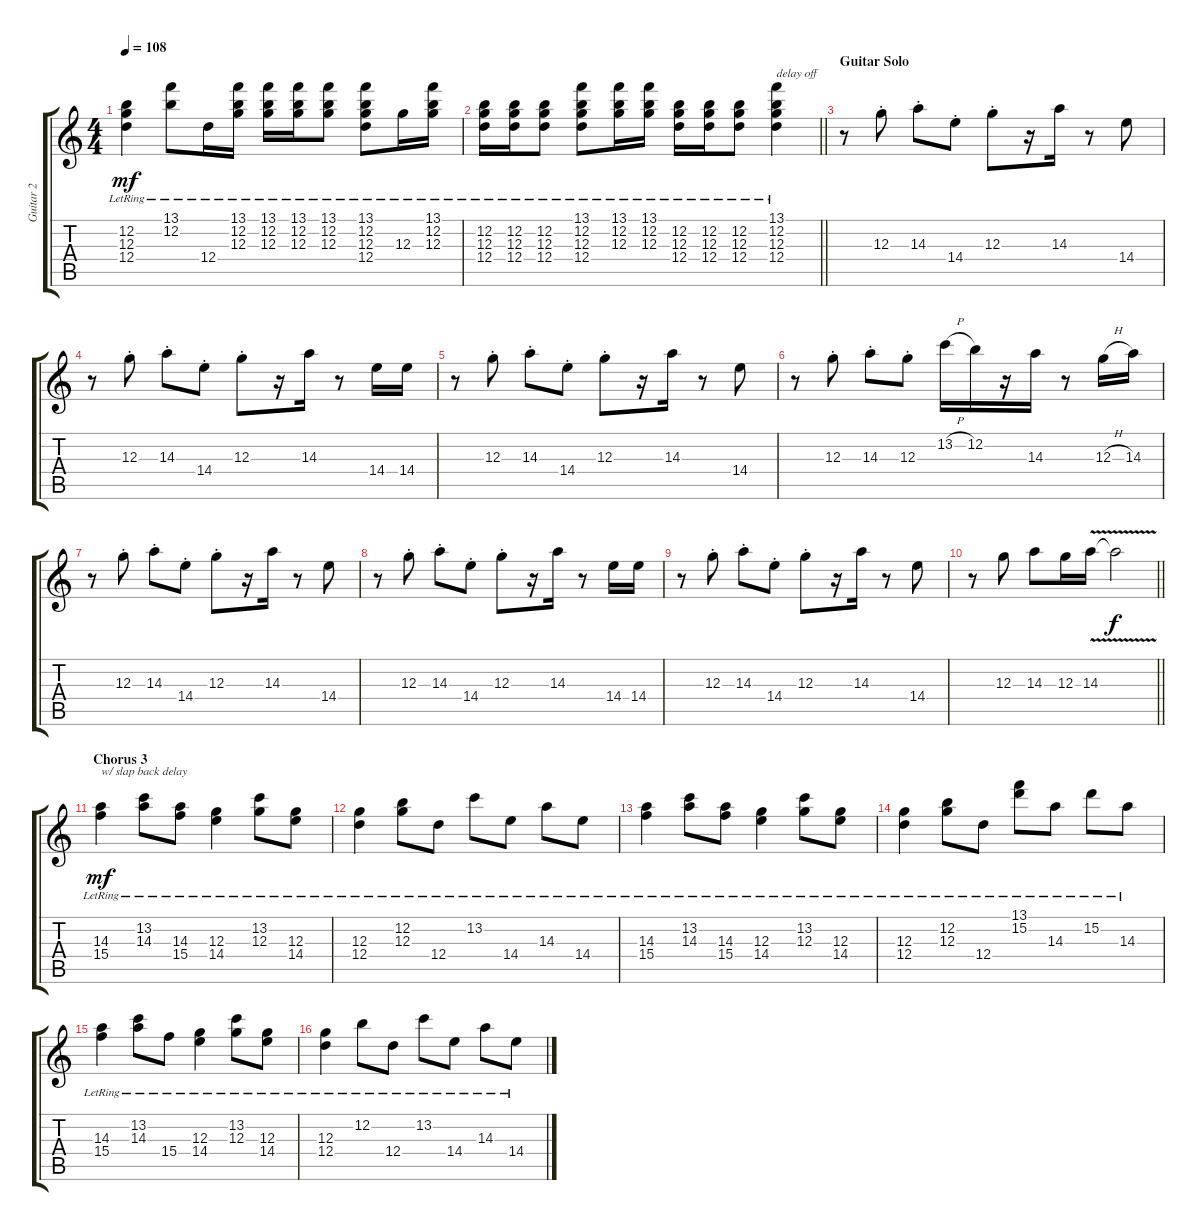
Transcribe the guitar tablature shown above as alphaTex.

\track ("Guitar 2" "Guitar 2") {instrument electricguitarclean}
\staff {score tabs}
\tuning (E4 B3 G3 D3 A2 E2) {hide}
\ts (4 4)
\tempo 108
\clef g2
\ks c
(12.2{lr} 12.3{lr} 12.4{lr}).4{dy mf} (13.1{lr} 12.2{lr}).8 12.4{lr}.16 (13.1{lr} 12.2{lr} 12.3{lr}).16 (13.1{lr} 12.2{lr} 12.3{lr}).16 (13.1{lr} 12.2{lr} 12.3{lr}).16 (13.1{lr} 12.2{lr} 12.3{lr}).8 (13.1{lr} 12.2{lr} 12.3{lr} 12.4{lr}).8 12.3{lr}.16 (13.1{lr} 12.2{lr} 12.3{lr}).16 |
\barLineRight lightlight
(12.2{lr} 12.3{lr} 12.4{lr}).16 (12.2{lr} 12.3{lr} 12.4{lr}).16 (12.2{lr} 12.3{lr} 12.4{lr}).8 (13.1{lr} 12.2{lr} 12.3{lr} 12.4{lr}).8 (13.1{lr} 12.2{lr} 12.3{lr}).16 (13.1{lr} 12.2{lr} 12.3{lr}).16 (12.2{lr} 12.3{lr} 12.4{lr}).16 (12.2{lr} 12.3{lr} 12.4{lr}).16 (12.2{lr} 12.3{lr} 12.4{lr}).8 (13.1{lr} 12.2{lr} 12.3{lr} 12.4{lr}).4{txt "delay off"} |
\section ("" "Guitar Solo")
r.8 12.3{st}.8 14.3{st}.8 14.4{st}.8 12.3{st}.8 r.16 14.3.16 r.8 14.4.8 |
r.8 12.3{st}.8 14.3{st}.8 14.4{st}.8 12.3{st}.8 r.16 14.3.16 r.8 14.4.16 14.4.16 |
r.8 12.3{st}.8 14.3{st}.8 14.4{st}.8 12.3{st}.8 r.16 14.3.16 r.8 14.4.8 |
r.8 12.3{st}.8 14.3{st}.8 12.3{st}.8 13.2{h}.16 12.2.16 r.16 14.3.16 r.8 12.3{h}.16 14.3.16 |
r.8 12.3{st}.8 14.3{st}.8 14.4{st}.8 12.3{st}.8 r.16 14.3.16 r.8 14.4.8 |
r.8 12.3{st}.8 14.3{st}.8 14.4{st}.8 12.3{st}.8 r.16 14.3.16 r.8 14.4.16 14.4.16 |
r.8 12.3{st}.8 14.3{st}.8 14.4{st}.8 12.3{st}.8 r.16 14.3.16 r.8 14.4.8 |
\barLineRight lightlight
r.8 12.3.8 14.3.8 12.3.16 14.3{v}.16 14.3{t}.2{dy f} |
\section ("" "Chorus 3")
(14.3{lr} 15.4{lr}).4{txt "w/ slap back delay" dy mf} (13.2{lr} 14.3{lr}).8 (14.3{lr} 15.4{lr}).8 (12.3{lr} 14.4{lr}).4 (13.2{lr} 12.3{lr}).8 (12.3{lr} 14.4{lr}).8 |
(12.3{lr} 12.4{lr}).4 (12.2{lr} 12.3{lr}).8 12.4{lr}.8 13.2{lr}.8 14.4{lr}.8 14.3{lr}.8 14.4{lr}.8 |
(14.3{lr} 15.4{lr}).4 (13.2{lr} 14.3{lr}).8 (14.3{lr} 15.4{lr}).8 (12.3{lr} 14.4{lr}).4 (13.2{lr} 12.3{lr}).8 (12.3{lr} 14.4{lr}).8 |
(12.3{lr} 12.4{lr}).4 (12.2{lr} 12.3{lr}).8 12.4{lr}.8 (13.1{lr} 15.2{lr}).8 14.3{lr}.8 15.2{lr}.8 14.3{lr}.8 |
(14.3{lr} 15.4{lr}).4 (13.2{lr} 14.3{lr}).8 15.4{lr}.8 (12.3{lr} 14.4{lr}).4 (13.2{lr} 12.3{lr}).8 (12.3{lr} 14.4{lr}).8 |
(12.3{lr} 12.4{lr}).4 12.2{lr}.8 12.4{lr}.8 13.2{lr}.8 14.4{lr}.8 14.3{lr}.8 14.4{lr}.8
